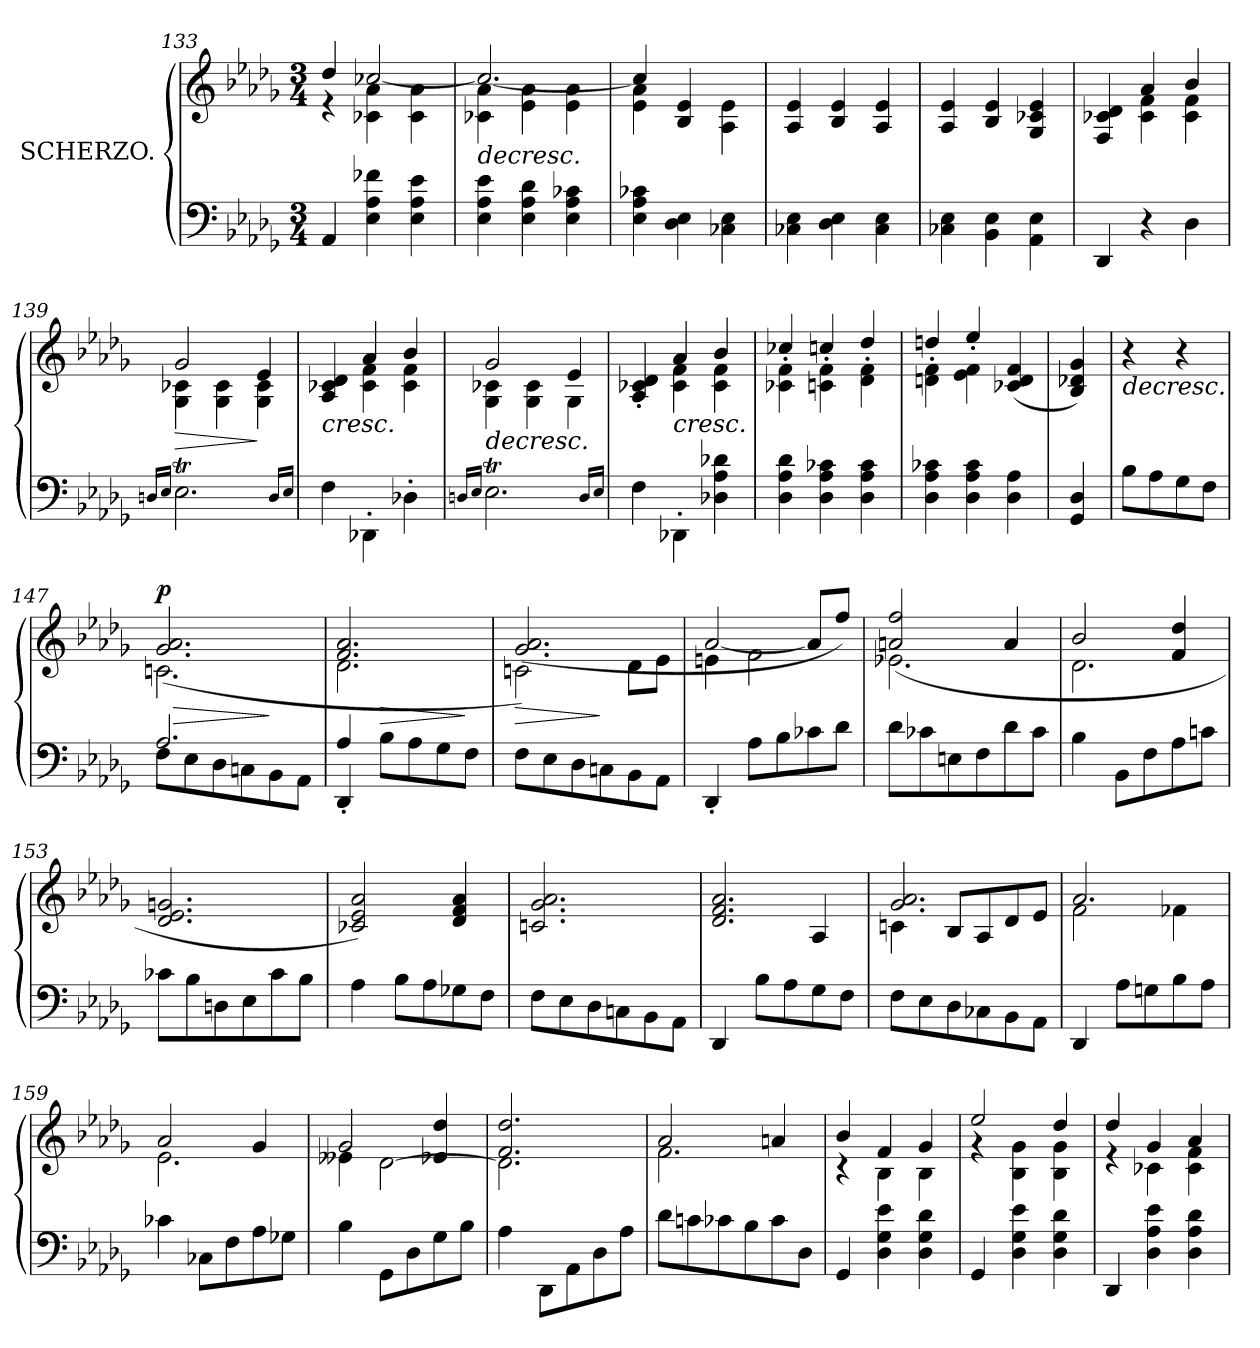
**kern	**kern	**dynam
*part1	*part1	*part1
*staff2	*staff1	*staff1/2
*I"SCHERZO.	*	*
*clefF4	*clefG2	*
*k[b-e-a-d-g-]	*k[b-e-a-d-g-]	*
*b-:	*b-:	*
*M3/4	*M3/4	*
=133	=133	=133
*	*^	*
*	*	*^	*
4AA-/	2.ryy	4dd-/	4re	.
4E-\ 4A-\ 4f-X\	.	[2cc-X/	4c-X\ 4a-\	.
4E-\ 4A-\ 4e-\	.	.	4c-\ 4a-\	.
=134	=134	=134	=134	=134
!	!	!	!	!LO:HP:b
4E-\ 4A-\ 4e-\	2.ryy	2.cc-/_	4c-X\ 4a-\	>
4E-\ 4A-\ 4d-\	.	.	4e-\ 4a-\	.
4E-\ 4A-\ 4c-X\	.	.	4e-\ 4a-\	.
=135	=135	=135	=135	=135
4E-\ 4A-\ 4c-X\	2.ryy	4cc-/]	4e-\ 4a-\	.
4D-\ 4E-\	.	2ryy	4B-/ 4e-/	.
4C-X\ 4E-\	.	.	4A-\ 4e-\	.
*	*	*v	*v	*
=136	=136	=136	=136
4C-X\ 4E-\	2.ryy	4A-/ 4e-/	.
4D-\ 4E-\	.	4B-/ 4e-/	.
4C-\ 4E-\	.	4A-/ 4e-/	.
=137	=137	=137	=137
4C-X\ 4E-\	2.ryy	4A-/ 4e-/	.
4BB-\ 4E-\	.	4B-/ 4e-/	.
4AA-\ 4E-\	.	4G-/ 4c-X/ 4e-/	.
!!LO:LB:g=z
=138	=138	=138	=138
*	*	*^	*
4DD-/	2.ryy	4F/ 4c-X/ 4d-/	4ryy	.
4r	.	4a-/	4c-\ 4f\	.
4D-\	.	4b-/	4c-\ 4f\	.
=139	=139	=139	=139	=139
16qDn/LL	.	.	.	.
16qE-/JJ	.	.	.	.
!	!	!	!	!LO:HP:b
2.E-T\	2.ryy	2g-/	4G-\ 4c-X\	>
.	.	.	4G-\ 4c-\	.
.	.	4e-/	4G-\ 4c-\	]
16qD/LL	.	.	.	.
16qE-/JJ	.	.	.	.
=140	=140	=140	=140	=140
!	!	!	!	!LO:HP:b
4F\	2.ryy	4A-/ 4c-X/ 4d-/	4ryy	<
4DD-X'\	.	4a-/	4c-\ 4f\	.
4D-X'\	.	4b-/	4c-\ 4f\	]
=141	=141	=141	=141	=141
16qDn/LL	.	.	.	.
16qE-/JJ	.	.	.	.
!	!	!	!	!LO:HP:b
2.E-T\	2.ryy	2g-/	4G-\ 4c-X\	>
.	.	.	4G-\ 4c-\	.
.	.	4e-/	4G-\	[
16qD/LL	.	.	.	.
16qE-/JJ	.	.	.	.
=142	=142	=142	=142	=142
4F\	2.ryy	4A-/' 4c-X/' 4d-/'	4ryy	.
!	!	!	!	!LO:HP:b
4DD-X'\	.	4a-'/	4c-\ 4f\	<
4D-X\ 4A-\ 4d-X\	.	4b-'/	4c-\ 4f\	.
=143	=143	=143	=143	=143
4D-\ 4A-\ 4d-\	2.ryy	4cc-X'/	4c-X\ 4f\	.
4D-\ 4A-\ 4c-X\	.	4ccn'/	4cn\ 4f\	.
4D-\ 4A-\ 4c-\	.	4dd-'/	4d-\ 4f\	.
=144	=144	=144	=144	=144
4D-\ 4A-\ 4c-X\	2.ryy	4ddn'/	4dn\ 4f\	.
4D-\ 4A-\ 4c-\	.	4ee-'/	4e-\ 4f\	]
4D-\ 4A-\	.	(>4c-X/ 4d/ 4f/	4ryy	.
*	*	*v	*v	*
=145	=145	=145	=145
4GG-/ 4D-/	4ryy	4B-/ 4d-X/ 4g-/)	.
!!LO:LB:g=z
=146	=146	=146	=146
!	!	!	!LO:HP:b
*	*	*^	*
8B-\L	2ryy	4r	4ryy	>
8A-\	.	.	.	.
8G-\	.	4r	8ryy	.
8F\J	.	.	8ryy	[
=147	=147	=147	=147	=147
*^	*	*	*	*
!	!	!	!	!	!LO:HP:b
!	!	!	!	!	!LO:DY:n=1:a
2.A-/	8F\L	2ryy	(>2.g-/ 2.a-/	2.cn\	> p
.	8E-\	.	.	.	.
.	8D-\	.	.	.	.
.	8Cn\	.	.	.	.
.	8BB-\	4ryy	.	.	]
.	8AA-\J	.	.	.	.
=148	=148	=148	=148	=148	=148
*	*	*	*	*^	*
4A-/	4DD-'/	4ryy	2ryy	2.f/ 2.a-/	2.d-\	.
!	!	!	!	!	!	!LO:HP:b
2ryy	8B-\L	4ryy	.	.	.	>
.	8A-\	.	.	.	.	.
.	8G-\	4ryy	8ryy	.	.	.
.	8F\J	.	8ryy	.	.	]
*	*	*	*v	*v	*v	*
=149	=149	=149	=149	=149
!	!	!	!	!LO:HP:b
*v	*v	*	*^	*
8F\L	4ryy	(>2.g-/ 2.a-/)	2cn\	>
8E-\	.	.	.	.
8D-\	8ryy	.	.	.
8Cn\	8ryy	.	.	]
8BB-\	4ryy	.	8d-\L	.
8AA-\J	.	.	8e-\J	.
=150	=150	=150	=150	=150
4DD-'/	2.ryy	[2a-/	4en\	.
8A-\L	.	.	2f\	.
8B-\	.	.	.	.
8c-X\	.	8a-/L]	.	.
8d-\J	.	8ff/J)	.	.
=151	=151	=151	=151	=151
8d-\L	2.ryy	(>2an/ 2ff/	2.e-X\	.
8c-X\	.	.	.	.
8En\	.	.	.	.
8F\	.	.	.	.
8d-\	.	4a/	.	.
8c-\J	.	.	.	.
!!LO:LB:g=z	!!	!!
=152	=152	=152	=152	=152
4B-\	2.ryy	2b-/	2.d-\	.
8BB-\L	.	.	.	.
8F\	.	.	.	.
8A-\	.	4f/ 4dd-/	.	.
8cn\J	.	.	.	.
*	*	*v	*v	*
=153	=153	=153	=153
8c-X\L	2.ryy	2.d-/ 2.e-/ 2.gn/	.
8B-\	.	.	.
8Dn\	.	.	.
8E-\	.	.	.
8c-\	.	.	.
8B-\J	.	.	.
=154	=154	=154	=154
4A-\	2.ryy	2c-X/ 2e-/ 2a-/)	.
8B-\L	.	.	.
8A-\	.	.	.
8G-X\	.	(>4d-/ 4f/ 4a-/	.
8F\J	.	.	.
=155	=155	=155	=155
8F\L	2.ryy	2.cn/ 2.g-/ 2.a-/	.
8E-\	.	.	.
8D-\	.	.	.
8Cn\	.	.	.
8BB-\	.	.	.
8AA-\J	.	.	.
=156	=156	=156	=156
*	*	*^	*
4DD-/)	2.ryy	2.d-/ 2.f/ 2.a-/	2ryy	.
8B-\L	.	.	.	.
8A-\	.	.	.	.
8G-\	.	.	4A-/	.
8F\J	.	.	.	.
=157	=157	=157	=157	=157
8F\L	2.ryy	2.g-/ 2.a-/	4cn\	.
8E-\	.	.	.	.
8D-\	.	.	8B-/L	.
8C-X\	.	.	8A-/	.
8BB-\	.	.	8d-/	.
8AA-\J	.	.	8e-/J	.
!!LO:LB:g=z	!!	!!
=158	=158	=158	=158	=158
4DD-/	2.ryy	2.a-/	2f\	.
8A-\L	.	.	.	.
8Gn\	.	.	.	.
8B-\	.	.	4f-X\	.
8A-\J	.	.	.	.
=159	=159	=159	=159	=159
4c-X\	2.ryy	2a-/	2.e-\	.
8C-X\L	.	.	.	.
8F\	.	.	.	.
8A-\	.	4g-/	.	.
8G-X\J	.	.	.	.
=160	=160	=160	=160	=160
4B-\	2.ryy	2g-/	4e--X\	.
8GG-\L	.	.	[2d-\	.
8D-\	.	.	.	.
8G-\	.	4e-X/ 4dd-/	.	.
8B-\J	.	.	.	.
=161	=161	=161	=161	=161
4A-\	2.ryy	2.f/ 2.dd-/	2.d-\]	.
8DD-\L	.	.	.	.
8AA-\	.	.	.	.
8D-\	.	.	.	.
8A-\J	.	.	.	.
=162	=162	=162	=162	=162
8d-\L	2ryy	2a-/	2.f\	.
8cn\	.	.	.	.
8c-X\	.	.	.	.
8B-\	.	.	.	.
8c-\	8ryy	4an/	.	.
8D-\J	8ryy	.	.	]
=163	=163	=163	=163	=163
4GG-/	2.ryy	4b-/	4rc	.
4D-\ 4G-\ 4e-\	.	4f/	4B-\	.
4D-\ 4G-\ 4d-\	.	4g-/	4B-\	.
=164	=164	=164	=164	=164
4GG-/	2.ryy	2ee-/	4rg	.
4D-\ 4G-\ 4e-\	.	.	4B-\ 4g-\	.
4D-\ 4G-\ 4d-\	.	4dd-/	4B-\ 4g-\	.
!!LO:PB:g=z	!!	!!
=165	=165	=165	=165	=165
4DD-/	2.ryy	4dd-/	4re	.
4D-\ 4A-\ 4e-\	.	4g-/	4c-X\	.
4D-\ 4A-\ 4d-\	.	4a-/	4c-\ 4f\	.
*	*v	*v	*v	*
=	=	=
*-	*-	*-
